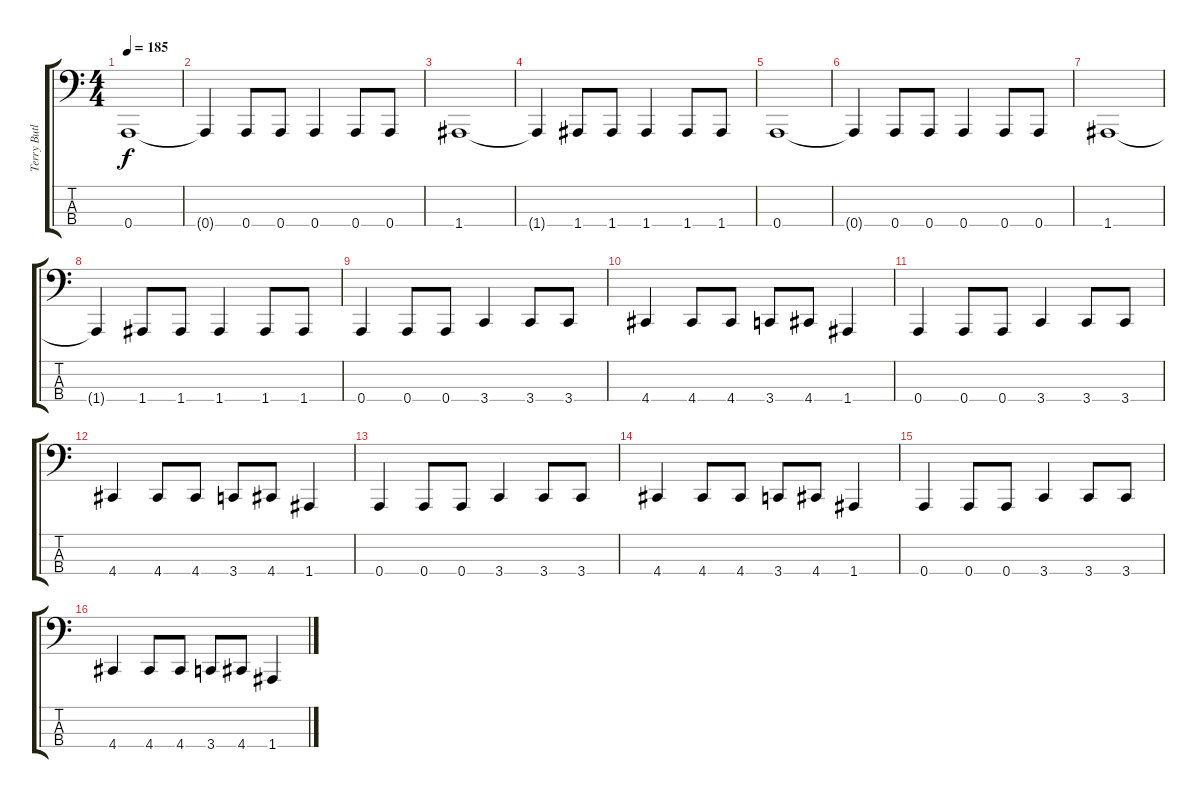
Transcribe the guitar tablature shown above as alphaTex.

\track ("Terry Butler (Bass)" "Terry Butl") {instrument electricbassfinger}
\staff {score tabs}
\tuning (D2 A1 E1 A0) {hide}
\ts (4 4)
\tempo 185
\clef f4
\ks c
0.4.1{dy f} |
0.4{t}.4 0.4.8 0.4.8 0.4.4 0.4.8 0.4.8 |
1.4.1 |
1.4{t}.4 1.4.8 1.4.8 1.4.4 1.4.8 1.4.8 |
0.4.1 |
0.4{t}.4 0.4.8 0.4.8 0.4.4 0.4.8 0.4.8 |
1.4.1 |
1.4{t}.4 1.4.8 1.4.8 1.4.4 1.4.8 1.4.8 |
0.4.4 0.4.8 0.4.8 3.4.4 3.4.8 3.4.8 |
4.4.4 4.4.8 4.4.8 3.4.8 4.4.8 1.4.4 |
0.4.4 0.4.8 0.4.8 3.4.4 3.4.8 3.4.8 |
4.4.4 4.4.8 4.4.8 3.4.8 4.4.8 1.4.4 |
0.4.4 0.4.8 0.4.8 3.4.4 3.4.8 3.4.8 |
4.4.4 4.4.8 4.4.8 3.4.8 4.4.8 1.4.4 |
0.4.4 0.4.8 0.4.8 3.4.4 3.4.8 3.4.8 |
4.4.4 4.4.8 4.4.8 3.4.8 4.4.8 1.4.4
